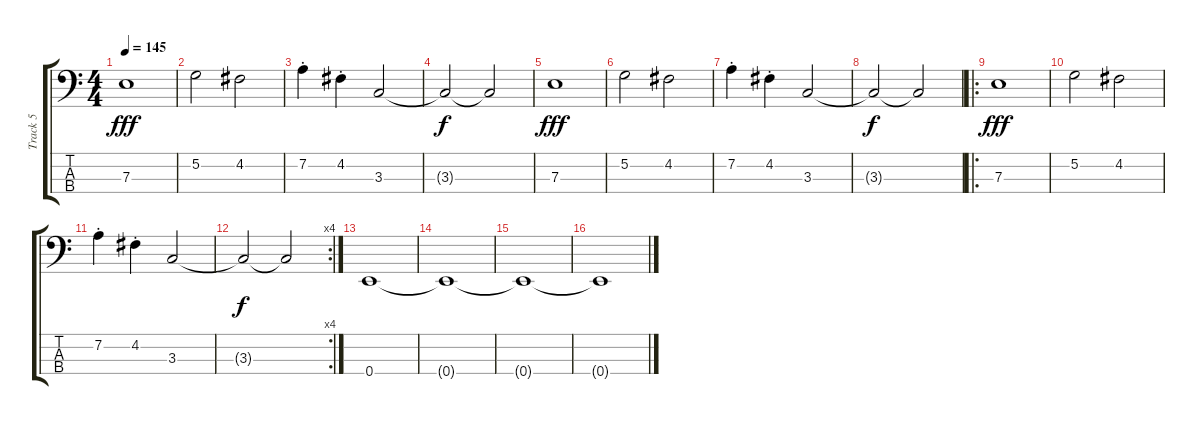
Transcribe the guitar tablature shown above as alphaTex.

\track ("Track 5" "Track 5") {instrument electricbassfinger}
\staff {score tabs}
\tuning (G2 D2 A1 E1) {hide}
\ts (4 4)
\tempo 145
\clef f4
\ks c
7.3.1{dy fff} |
5.2.2 4.2.2 |
7.2{st}.4 4.2{st}.4 3.3.2 |
3.3{t}.2{dy f} 3.3{t}.2 |
7.3.1{dy fff} |
5.2.2 4.2.2 |
7.2{st}.4 4.2{st}.4 3.3.2 |
3.3{t}.2{dy f} 3.3{t}.2 |
\ro
7.3.1{dy fff} |
5.2.2 4.2.2 |
7.2{st}.4 4.2{st}.4 3.3.2 |
\rc 4
3.3{t}.2{dy f} 3.3{t}.2 |
0.4.1 |
0.4{t}.1 |
0.4{t}.1 |
0.4{t}.1
